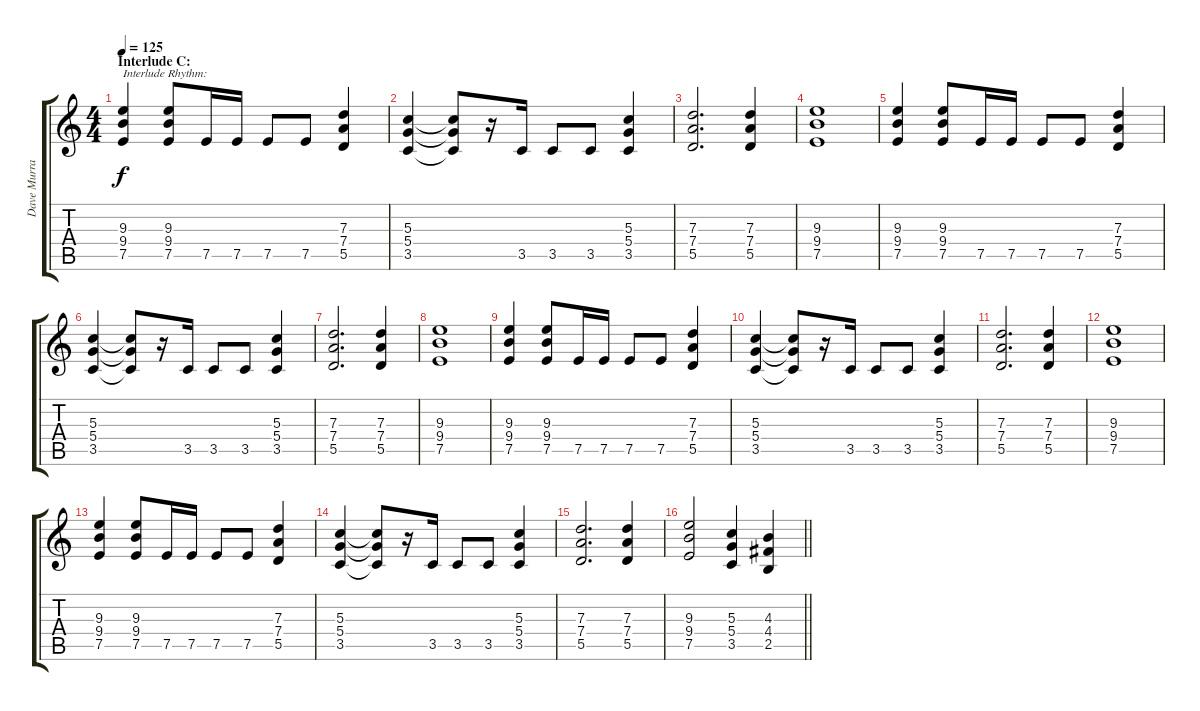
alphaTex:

\track ("Dave Murray" "Dave Murra") {instrument distortionguitar}
\staff {score tabs}
\tuning (E4 B3 G3 D3 A2 E2) {hide}
\ts (4 4)
\section ("" "Interlude C:")
\tempo 125
\clef g2
\ks c
(9.3 9.4 7.5).4{txt "Interlude Rhythm:" dy f} (9.3 9.4 7.5).8 7.5.16 7.5.16 7.5.8 7.5.8 (7.3 7.4 5.5).4 |
(5.3 5.4 3.5).4 (5.3{t} 5.4{t} 3.5{t}).8 r.16 3.5.16 3.5.8 3.5.8 (5.3 5.4 3.5).4 |
(7.3 7.4 5.5).2{d} (7.3 7.4 5.5).4 |
(9.3 9.4 7.5).1 |
(9.3 9.4 7.5).4 (9.3 9.4 7.5).8 7.5.16 7.5.16 7.5.8 7.5.8 (7.3 7.4 5.5).4 |
(5.3 5.4 3.5).4 (5.3{t} 5.4{t} 3.5{t}).8 r.16 3.5.16 3.5.8 3.5.8 (5.3 5.4 3.5).4 |
(7.3 7.4 5.5).2{d} (7.3 7.4 5.5).4 |
(9.3 9.4 7.5).1 |
(9.3 9.4 7.5).4 (9.3 9.4 7.5).8 7.5.16 7.5.16 7.5.8 7.5.8 (7.3 7.4 5.5).4 |
(5.3 5.4 3.5).4 (5.3{t} 5.4{t} 3.5{t}).8 r.16 3.5.16 3.5.8 3.5.8 (5.3 5.4 3.5).4 |
(7.3 7.4 5.5).2{d} (7.3 7.4 5.5).4 |
(9.3 9.4 7.5).1 |
(9.3 9.4 7.5).4 (9.3 9.4 7.5).8 7.5.16 7.5.16 7.5.8 7.5.8 (7.3 7.4 5.5).4 |
(5.3 5.4 3.5).4 (5.3{t} 5.4{t} 3.5{t}).8 r.16 3.5.16 3.5.8 3.5.8 (5.3 5.4 3.5).4 |
(7.3 7.4 5.5).2{d} (7.3 7.4 5.5).4 |
\barLineRight lightlight
(9.3 9.4 7.5).2 (5.3 5.4 3.5).4 (4.3 4.4 2.5).4
